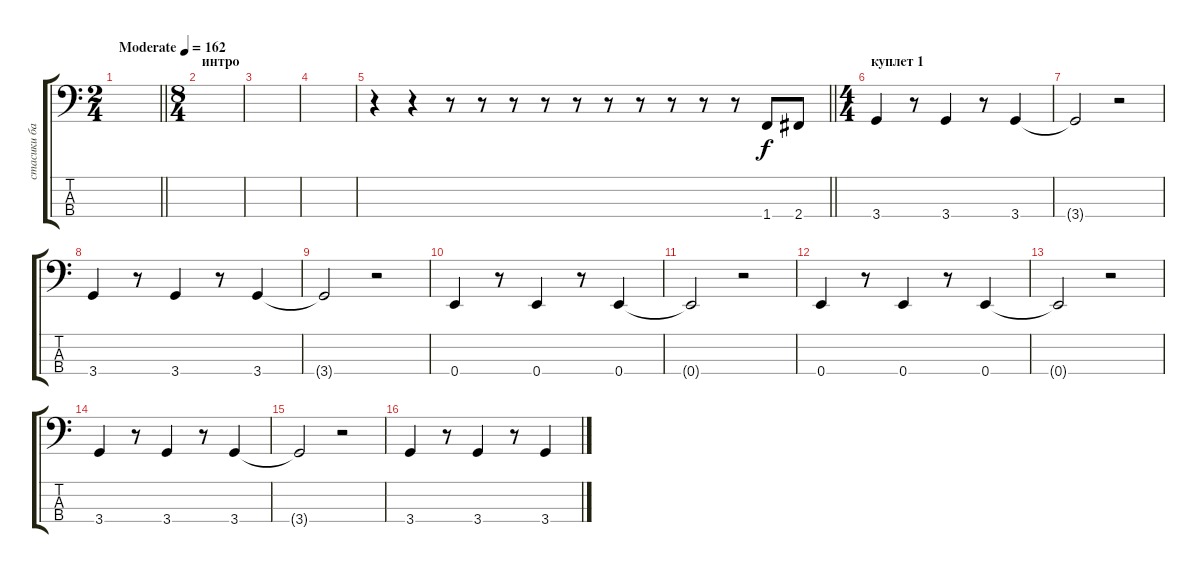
\track ("стасики басуют" "стасики ба") {instrument electricbassfinger}
\staff {score tabs}
\tuning (G2 D2 A1 E1) {hide}
\ts (2 4)
\tempo (162 "Moderate")
\clef f4
\barLineRight lightlight
\ks c
|
\ts (8 4)
\section ("" "интро")
|
|
|
\barLineRight lightlight
r.4 r.4 r.8 r.8 r.8 r.8 r.8 r.8 r.8 r.8 r.8 r.8 1.4.8 2.4.8 |
\ts (4 4)
\section ("" "куплет 1")
3.4.4 r.8 3.4.4 r.8 3.4.4 |
3.4{t}.2 r.2 |
3.4.4 r.8 3.4.4 r.8 3.4.4 |
3.4{t}.2 r.2 |
0.4.4 r.8 0.4.4 r.8 0.4.4 |
0.4{t}.2 r.2 |
0.4.4 r.8 0.4.4 r.8 0.4.4 |
0.4{t}.2 r.2 |
3.4.4 r.8 3.4.4 r.8 3.4.4 |
3.4{t}.2 r.2 |
3.4.4 r.8 3.4.4 r.8 3.4.4
